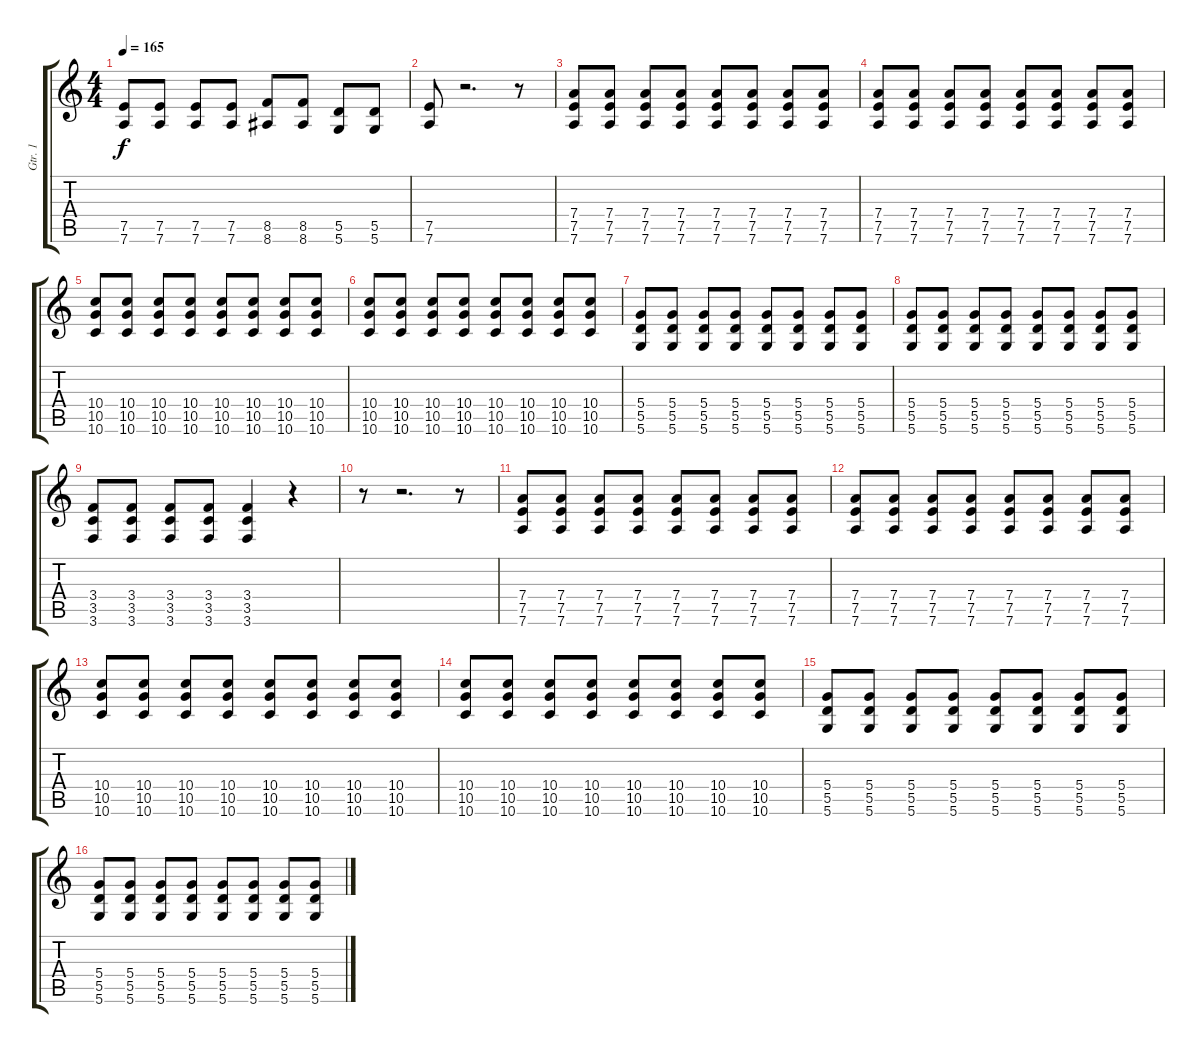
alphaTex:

\track ("Gtr. 1" "Gtr. 1") {instrument distortionguitar}
\staff {score tabs}
\tuning (E4 B3 G3 D3 A2 D2) {hide}
\ts (4 4)
\tempo 165
\clef g2
\ks c
(7.5 7.6).8{dy f} (7.5 7.6).8 (7.5 7.6).8 (7.5 7.6).8 (8.5 8.6).8 (8.5 8.6).8 (5.5 5.6).8 (5.5 5.6).8 |
(7.5 7.6).8 r.2{d} r.8 |
(7.4 7.5 7.6).8 (7.4 7.5 7.6).8 (7.4 7.5 7.6).8 (7.4 7.5 7.6).8 (7.4 7.5 7.6).8 (7.4 7.5 7.6).8 (7.4 7.5 7.6).8 (7.4 7.5 7.6).8 |
(7.4 7.5 7.6).8 (7.4 7.5 7.6).8 (7.4 7.5 7.6).8 (7.4 7.5 7.6).8 (7.4 7.5 7.6).8 (7.4 7.5 7.6).8 (7.4 7.5 7.6).8 (7.4 7.5 7.6).8 |
(10.4 10.5 10.6).8 (10.4 10.5 10.6).8 (10.4 10.5 10.6).8 (10.4 10.5 10.6).8 (10.4 10.5 10.6).8 (10.4 10.5 10.6).8 (10.4 10.5 10.6).8 (10.4 10.5 10.6).8 |
(10.4 10.5 10.6).8 (10.4 10.5 10.6).8 (10.4 10.5 10.6).8 (10.4 10.5 10.6).8 (10.4 10.5 10.6).8 (10.4 10.5 10.6).8 (10.4 10.5 10.6).8 (10.4 10.5 10.6).8 |
(5.4 5.5 5.6).8 (5.4 5.5 5.6).8 (5.4 5.5 5.6).8 (5.4 5.5 5.6).8 (5.4 5.5 5.6).8 (5.4 5.5 5.6).8 (5.4 5.5 5.6).8 (5.4 5.5 5.6).8 |
(5.4 5.5 5.6).8 (5.4 5.5 5.6).8 (5.4 5.5 5.6).8 (5.4 5.5 5.6).8 (5.4 5.5 5.6).8 (5.4 5.5 5.6).8 (5.4 5.5 5.6).8 (5.4 5.5 5.6).8 |
(3.4 3.5 3.6).8 (3.4 3.5 3.6).8 (3.4 3.5 3.6).8 (3.4 3.5 3.6).8 (3.4 3.5 3.6).4 r.4 |
r.8 r.2{d} r.8 |
(7.4 7.5 7.6).8 (7.4 7.5 7.6).8 (7.4 7.5 7.6).8 (7.4 7.5 7.6).8 (7.4 7.5 7.6).8 (7.4 7.5 7.6).8 (7.4 7.5 7.6).8 (7.4 7.5 7.6).8 |
(7.4 7.5 7.6).8 (7.4 7.5 7.6).8 (7.4 7.5 7.6).8 (7.4 7.5 7.6).8 (7.4 7.5 7.6).8 (7.4 7.5 7.6).8 (7.4 7.5 7.6).8 (7.4 7.5 7.6).8 |
(10.4 10.5 10.6).8 (10.4 10.5 10.6).8 (10.4 10.5 10.6).8 (10.4 10.5 10.6).8 (10.4 10.5 10.6).8 (10.4 10.5 10.6).8 (10.4 10.5 10.6).8 (10.4 10.5 10.6).8 |
(10.4 10.5 10.6).8 (10.4 10.5 10.6).8 (10.4 10.5 10.6).8 (10.4 10.5 10.6).8 (10.4 10.5 10.6).8 (10.4 10.5 10.6).8 (10.4 10.5 10.6).8 (10.4 10.5 10.6).8 |
(5.4 5.5 5.6).8 (5.4 5.5 5.6).8 (5.4 5.5 5.6).8 (5.4 5.5 5.6).8 (5.4 5.5 5.6).8 (5.4 5.5 5.6).8 (5.4 5.5 5.6).8 (5.4 5.5 5.6).8 |
(5.4 5.5 5.6).8 (5.4 5.5 5.6).8 (5.4 5.5 5.6).8 (5.4 5.5 5.6).8 (5.4 5.5 5.6).8 (5.4 5.5 5.6).8 (5.4 5.5 5.6).8 (5.4 5.5 5.6).8
